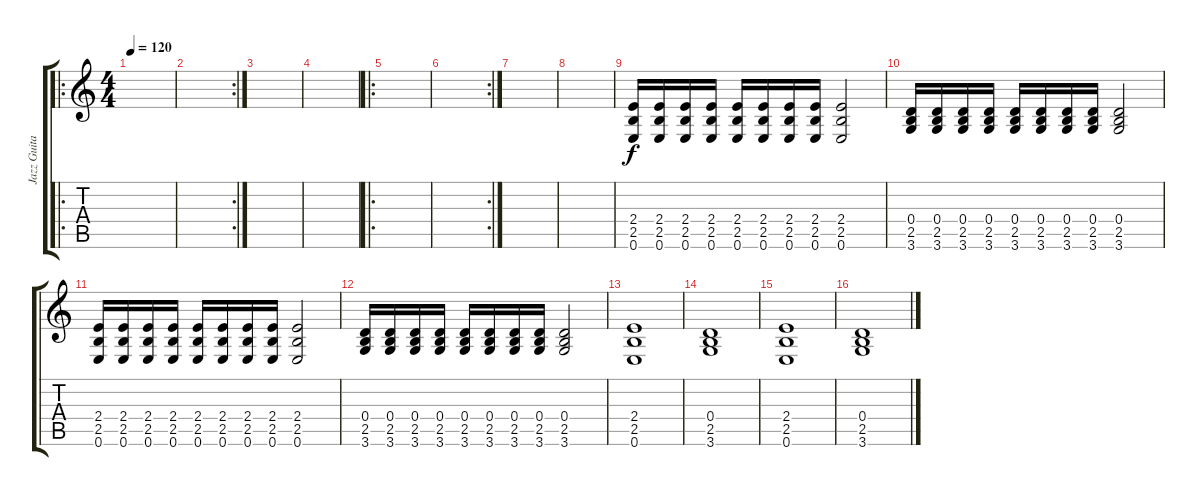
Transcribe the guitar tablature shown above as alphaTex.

\track ("Jazz Guitar" "Jazz Guita") {instrument electricguitarjazz}
\staff {score tabs}
\tuning (E4 B3 G3 D3 A2 E2) {hide}
\ro
\ts (4 4)
\tempo 120
\clef g2
\ks c
|
\rc 2
|
|
|
\ro
|
\rc 2
|
|
|
(2.4 2.5 0.6).16 (2.4 2.5 0.6).16 (2.4 2.5 0.6).16 (2.4 2.5 0.6).16 (2.4 2.5 0.6).16 (2.4 2.5 0.6).16 (2.4 2.5 0.6).16 (2.4 2.5 0.6).16 (2.4 2.5 0.6).2 |
(0.4 2.5 3.6).16 (0.4 2.5 3.6).16 (0.4 2.5 3.6).16 (0.4 2.5 3.6).16 (0.4 2.5 3.6).16 (0.4 2.5 3.6).16 (0.4 2.5 3.6).16 (0.4 2.5 3.6).16 (0.4 2.5 3.6).2 |
(2.4 2.5 0.6).16 (2.4 2.5 0.6).16 (2.4 2.5 0.6).16 (2.4 2.5 0.6).16 (2.4 2.5 0.6).16 (2.4 2.5 0.6).16 (2.4 2.5 0.6).16 (2.4 2.5 0.6).16 (2.4 2.5 0.6).2 |
(0.4 2.5 3.6).16 (0.4 2.5 3.6).16 (0.4 2.5 3.6).16 (0.4 2.5 3.6).16 (0.4 2.5 3.6).16 (0.4 2.5 3.6).16 (0.4 2.5 3.6).16 (0.4 2.5 3.6).16 (0.4 2.5 3.6).2 |
(2.4 2.5 0.6).1 |
(0.4 2.5 3.6).1 |
(2.4 2.5 0.6).1 |
(0.4 2.5 3.6).1
